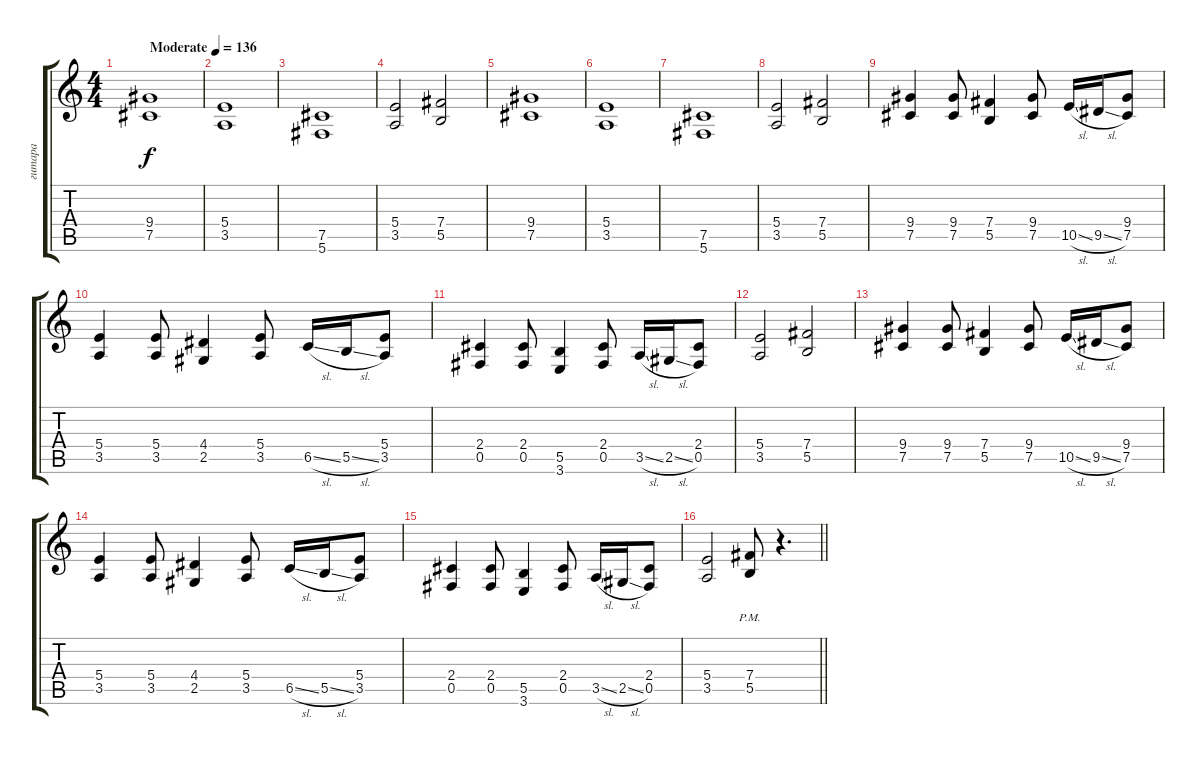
\track ("гитара" "гитара") {instrument distortionguitar}
\staff {score tabs}
\tuning (Db4 Ab3 E3 B2 Gb2 Db2) {hide}
\ts (4 4)
\tempo (136 "Moderate")
\clef g2
\ks c
(9.4 7.5).1{dy f instrument distortionguitar} |
(5.4 3.5).1 |
(7.5 5.6).1 |
(5.4 3.5).2 (7.4 5.5).2 |
(9.4 7.5).1 |
(5.4 3.5).1 |
(7.5 5.6).1 |
(5.4 3.5).2 (7.4 5.5).2 |
(9.4 7.5).4 (9.4 7.5).8 (7.4 5.5).4 (9.4 7.5).8 10.5{sl}.16 9.5{sl}.16 (9.4 7.5).8 |
(5.4 3.5).4 (5.4 3.5).8 (4.4 2.5).4 (5.4 3.5).8 6.5{sl}.16 5.5{sl}.16 (5.4 3.5).8 |
(2.4 0.5).4 (2.4 0.5).8 (5.5 3.6).4 (2.4 0.5).8 3.5{sl}.16 2.5{sl}.16 (2.4 0.5).8 |
(5.4 3.5).2 (7.4 5.5).2 |
(9.4 7.5).4 (9.4 7.5).8 (7.4 5.5).4 (9.4 7.5).8 10.5{sl}.16 9.5{sl}.16 (9.4 7.5).8 |
(5.4 3.5).4 (5.4 3.5).8 (4.4 2.5).4 (5.4 3.5).8 6.5{sl}.16 5.5{sl}.16 (5.4 3.5).8 |
(2.4 0.5).4 (2.4 0.5).8 (5.5 3.6).4 (2.4 0.5).8 3.5{sl}.16 2.5{sl}.16 (2.4 0.5).8 |
\barLineRight lightlight
(5.4 3.5).2 (7.4{pm} 5.5{pm}).8 r.4{d}
